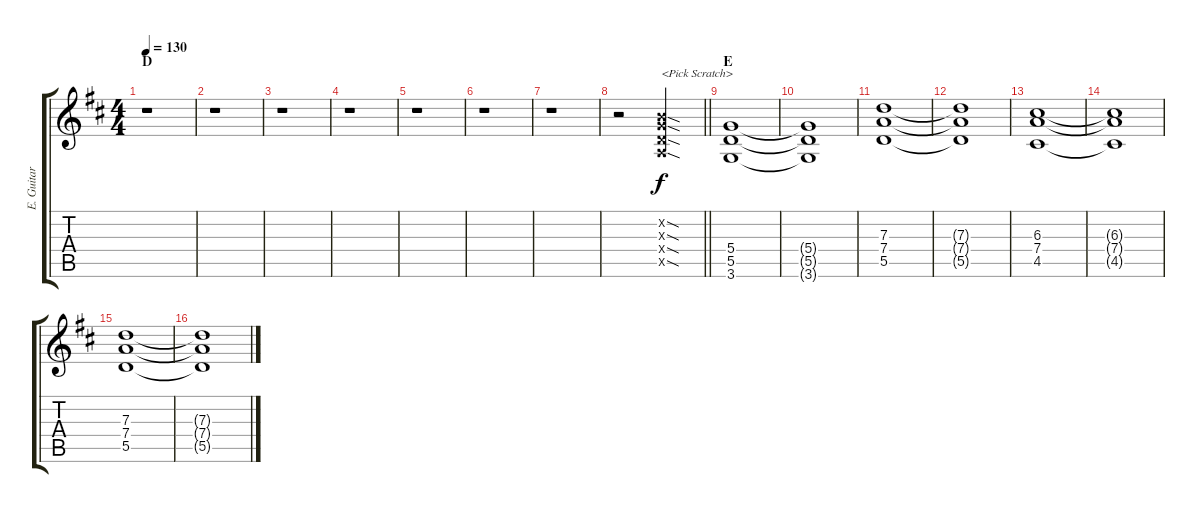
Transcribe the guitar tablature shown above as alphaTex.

\track ("E. Guitar III" "E. Guitar ") {instrument overdrivenguitar}
\staff {score tabs}
\tuning (E4 B3 G3 D3 A2 E2) {hide}
\ts (4 4)
\section ("" "D")
\tempo 130
\clef g2
\ks d
r.1{dy f} |
r.1 |
r.1 |
r.1 |
r.1 |
r.1 |
r.1 |
\barLineRight lightlight
r.2 (0.2{sod x} 0.3{sod x} 0.4{sod x} 0.5{sod x}).2{txt "<Pick Scratch>"} |
\section ("" "E")
(5.4 5.5 3.6).1 |
(5.4{t} 5.5{t} 3.6{t}).1 |
(7.3 7.4 5.5).1 |
(7.3{t} 7.4{t} 5.5{t}).1 |
(6.3 7.4 4.5).1 |
(6.3{t} 7.4{t} 4.5{t}).1 |
(7.3 7.4 5.5).1 |
(7.3{t} 7.4{t} 5.5{t}).1
